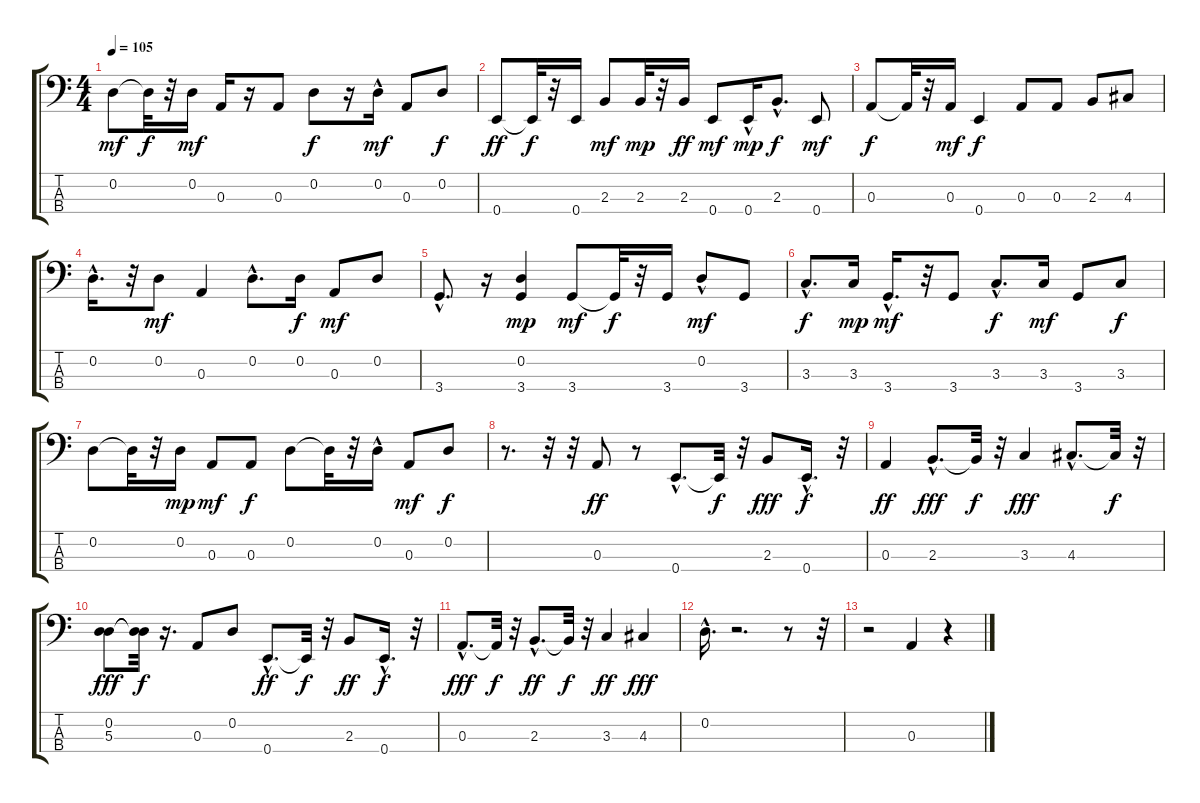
\track "" {instrument electricbassfinger}
\staff {score tabs}
\tuning (G2 D2 A1 E1) {hide}
\ts (4 4)
\tempo 105
\clef f4
\ks c
0.2.8{dy mf} 0.2{t}.32{dy f} r.32 0.2.16{dy mf} 0.3.16 r.16 0.3.8 0.2.8{dy f} r.16 0.2{hac}.16{dy mf} 0.3.8 0.2.8{dy f} |
0.4.8{dy ff} 0.4{t}.32{dy f} r.32 0.4.16 2.3.8{dy mf} 2.3.32{dy mp} r.32 2.3.16{dy ff} 0.4.8{dy mf} 0.4{hac}.16{dy mp} 2.3{hac}.8{d dy f} 0.4.8{dy mf} |
0.3.8{dy f} 0.3{t}.32 r.32 0.3.16{dy mf} 0.4.4{dy f} 0.3.8 0.3.8 2.3.8 4.3.8 |
0.2{hac}.16{d} r.32 0.2.8{dy mf} 0.3.4 0.2{hac}.8{d} 0.2.16{dy f} 0.3.8{dy mf} 0.2.8 |
3.4{hac}.8{d} r.16 (0.2 3.4).4{dy mp} 3.4.8{dy mf} 3.4{t}.32{dy f} r.32 3.4.16 0.2{hac}.8{dy mf} 3.4.8 |
3.3{hac}.8{d dy f} 3.3.16{dy mp} 3.4{hac}.16{d dy mf} r.32 3.4.8 3.3{hac}.8{d dy f} 3.3.16{dy mf} 3.4.8 3.3.8{dy f} |
0.2.8 0.2{t}.32 r.32 0.2.16{dy mp} 0.3.8{dy mf} 0.3.8{dy f} 0.2.8 0.2{t}.32 r.32 0.2{hac}.16 0.3.8{dy mf} 0.2.8{dy f} |
r.8{d} r.32 r.32 0.3.8{dy ff} r.8 0.4{hac}.8{d} 0.4{t}.32{dy f} r.32 2.3.8{dy fff} 0.4{hac}.16{d dy f} r.32 |
0.3.4{dy ff} 2.3{hac}.8{d dy fff} 2.3{t}.32{dy f} r.32 3.3.4{dy fff} 4.3{hac}.8{d} 4.3{t}.32{dy f} r.32 |
(0.2 5.3).8{dy fff} (0.2{t} 5.3{t}).32{dy f} r.16{d} 0.3.8 0.2.8 0.4{hac}.8{d dy ff} 0.4{t}.32{dy f} r.32 2.3.8{dy ff} 0.4{hac}.16{d dy f} r.32 |
0.3{hac}.8{d dy fff} 0.3{t}.32{dy f} r.32 2.3{hac}.8{d dy ff} 2.3{t}.32{dy f} r.32 3.3.4{dy ff} 4.3.4{dy fff} |
0.2{hac}.16{d} r.2{d} r.8 r.32 |
r.2 0.3.4 r.4
